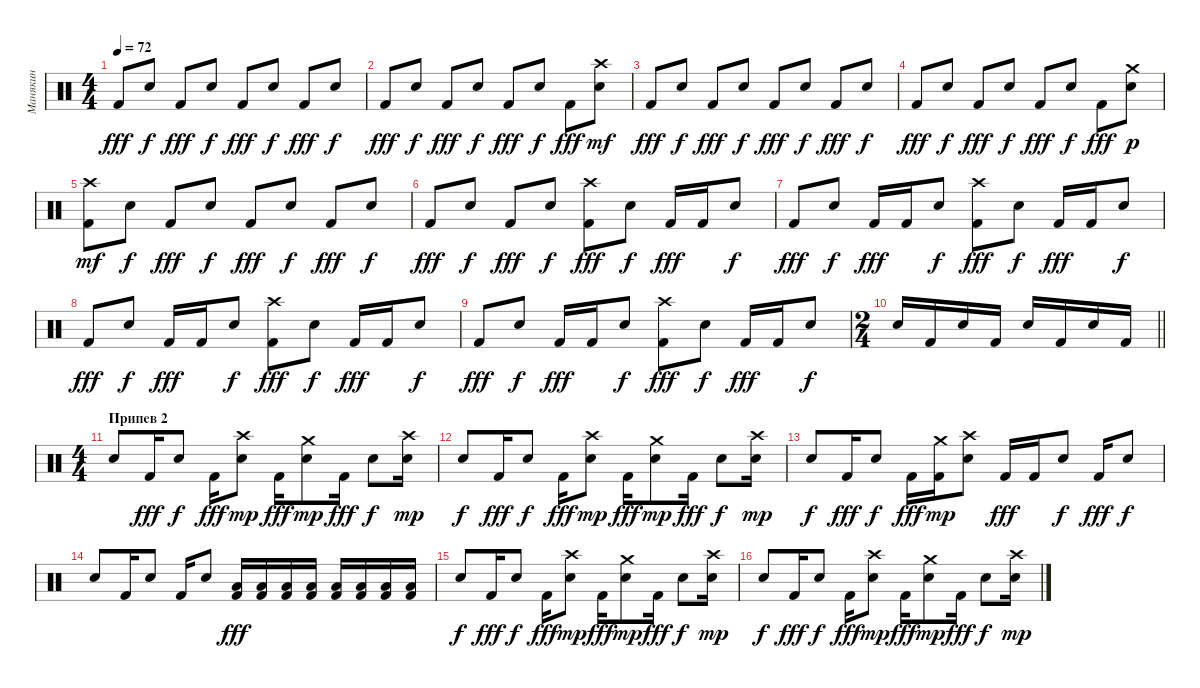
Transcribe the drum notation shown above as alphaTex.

\track ("Манякин" "Манякин") {instrument percussion}
\staff {score}
\articulation defaults
\ts (4 4)
\tempo 72
\clef neutral
\ks c "Kick (hit) 2".8{dy fff} "Electric Snare (hit)".8{dy f} "Kick (hit) 2".8{dy fff} "Electric Snare (hit)".8{dy f} "Kick (hit) 2".8{dy fff} "Electric Snare (hit)".8{dy f} "Kick (hit) 2".8{dy fff} "Electric Snare (hit)".8{dy f}
|
"Kick (hit) 2".8{dy fff} "Electric Snare (hit)".8{dy f} "Kick (hit) 2".8{dy fff} "Electric Snare (hit)".8{dy f} "Kick (hit) 2".8{dy fff} "Electric Snare (hit)".8{dy f} "Kick (hit) 2".8{dy fff} ("Electric Snare (hit)" "Crash high (hit)").8{dy mf} |
"Kick (hit) 2".8{dy fff} "Electric Snare (hit)".8{dy f} "Kick (hit) 2".8{dy fff} "Electric Snare (hit)".8{dy f} "Kick (hit) 2".8{dy fff} "Electric Snare (hit)".8{dy f} "Kick (hit) 2".8{dy fff} "Electric Snare (hit)".8{dy f} |
"Kick (hit) 2".8{dy fff} "Electric Snare (hit)".8{dy f} "Kick (hit) 2".8{dy fff} "Electric Snare (hit)".8{dy f} "Kick (hit) 2".8{dy fff} "Electric Snare (hit)".8{dy f} "Kick (hit) 2".8{dy fff} ("Electric Snare (hit)" "Crash medium (hit)").8{dy p} |
("Kick (hit) 2" "Crash high (hit)").8{dy mf} "Electric Snare (hit)".8{dy f} "Kick (hit) 2".8{dy fff} "Electric Snare (hit)".8{dy f} "Kick (hit) 2".8{dy fff} "Electric Snare (hit)".8{dy f} "Kick (hit) 2".8{dy fff} "Electric Snare (hit)".8{dy f} |
"Kick (hit) 2".8{dy fff} "Electric Snare (hit)".8{dy f} "Kick (hit) 2".8{dy fff} "Electric Snare (hit)".8{dy f} ("Kick (hit) 2" "Crash high (hit)").8{dy fff} "Electric Snare (hit)".8{dy f} "Kick (hit) 2".16{dy fff} "Kick (hit) 2".16 "Electric Snare (hit)".8{dy f} |
"Kick (hit) 2".8{dy fff} "Electric Snare (hit)".8{dy f} "Kick (hit) 2".16{dy fff} "Kick (hit) 2".16 "Electric Snare (hit)".8{dy f} ("Kick (hit) 2" "Crash high (hit)").8{dy fff} "Electric Snare (hit)".8{dy f} "Kick (hit) 2".16{dy fff} "Kick (hit) 2".16 "Electric Snare (hit)".8{dy f} |
"Kick (hit) 2".8{dy fff} "Electric Snare (hit)".8{dy f} "Kick (hit) 2".16{dy fff} "Kick (hit) 2".16 "Electric Snare (hit)".8{dy f} ("Kick (hit) 2" "Crash high (hit)").8{dy fff} "Electric Snare (hit)".8{dy f} "Kick (hit) 2".16{dy fff} "Kick (hit) 2".16 "Electric Snare (hit)".8{dy f} |
"Kick (hit) 2".8{dy fff} "Electric Snare (hit)".8{dy f} "Kick (hit) 2".16{dy fff} "Kick (hit) 2".16 "Electric Snare (hit)".8{dy f} ("Kick (hit) 2" "Crash high (hit)").8{dy fff} "Electric Snare (hit)".8{dy f} "Kick (hit) 2".16{dy fff} "Kick (hit) 2".16 "Electric Snare (hit)".8{dy f} |
\ts (2 4)
\barLineRight lightlight "Electric Snare (hit)".16 "Kick (hit) 2".16 "Electric Snare (hit)".16 "Kick (hit) 2".16 "Electric Snare (hit)".16 "Kick (hit) 2".16 "Electric Snare (hit)".16 "Kick (hit) 2".16
|
\ts (4 4)
\section ("" "Припев 2")
"Electric Snare (hit)".8 "Kick (hit) 2".16{dy fff} "Electric Snare (hit)".8{dy f} "Kick (hit) 2".16{dy fff} ("Electric Snare (hit)" "Crash high (hit)").8{dy mp} "Kick (hit) 2".16{dy fff} ("Electric Snare (hit)" "Crash medium (hit)").8{dy mp} "Kick (hit) 2".16{dy fff} "Electric Snare (hit)".8{dy f} ("Electric Snare (hit)" "Crash high (hit)").16{dy mp} |
"Electric Snare (hit)".8{dy f} "Kick (hit) 2".16{dy fff} "Electric Snare (hit)".8{dy f} "Kick (hit) 2".16{dy fff} ("Electric Snare (hit)" "Crash high (hit)").8{dy mp} "Kick (hit) 2".16{dy fff} ("Electric Snare (hit)" "Crash medium (hit)").8{dy mp} "Kick (hit) 2".16{dy fff} "Electric Snare (hit)".8{dy f} ("Electric Snare (hit)" "Crash high (hit)").16{dy mp} |
"Electric Snare (hit)".8{dy f} "Kick (hit) 2".16{dy fff} "Electric Snare (hit)".8{dy f} "Kick (hit) 2".16{dy fff} ("Kick (hit) 2" "Crash medium (hit)").16{dy mp} ("Electric Snare (hit)" "Crash high (hit)").8 "Kick (hit) 2".16{dy fff} "Kick (hit) 2".16 "Electric Snare (hit)".8{dy f} "Kick (hit) 2".16{dy fff} "Electric Snare (hit)".8{dy f} |
"Electric Snare (hit)".8 "Kick (hit) 2".16 "Electric Snare (hit)".8 "Kick (hit) 2".16 "Electric Snare (hit)".8 ("Low Tom (hit)" "Kick (hit) 2").16{dy fff} ("Low Tom (hit)" "Kick (hit) 2").16 ("Low Tom (hit)" "Kick (hit) 2").16 ("Low Tom (hit)" "Kick (hit) 2").16 ("Low Tom (hit)" "Kick (hit) 2").16 ("Low Tom (hit)" "Kick (hit) 2").16 ("Low Tom (hit)" "Kick (hit) 2").16 ("Low Tom (hit)" "Kick (hit) 2").16 |
"Electric Snare (hit)".8{dy f} "Kick (hit) 2".16{dy fff} "Electric Snare (hit)".8{dy f} "Kick (hit) 2".16{dy fff} ("Electric Snare (hit)" "Crash high (hit)").8{dy mp} "Kick (hit) 2".16{dy fff} ("Electric Snare (hit)" "Crash medium (hit)").8{dy mp} "Kick (hit) 2".16{dy fff} "Electric Snare (hit)".8{dy f} ("Electric Snare (hit)" "Crash high (hit)").16{dy mp} |
"Electric Snare (hit)".8{dy f} "Kick (hit) 2".16{dy fff} "Electric Snare (hit)".8{dy f} "Kick (hit) 2".16{dy fff} ("Electric Snare (hit)" "Crash high (hit)").8{dy mp} "Kick (hit) 2".16{dy fff} ("Electric Snare (hit)" "Crash medium (hit)").8{dy mp} "Kick (hit) 2".16{dy fff} "Electric Snare (hit)".8{dy f} ("Electric Snare (hit)" "Crash high (hit)").16{dy mp}
